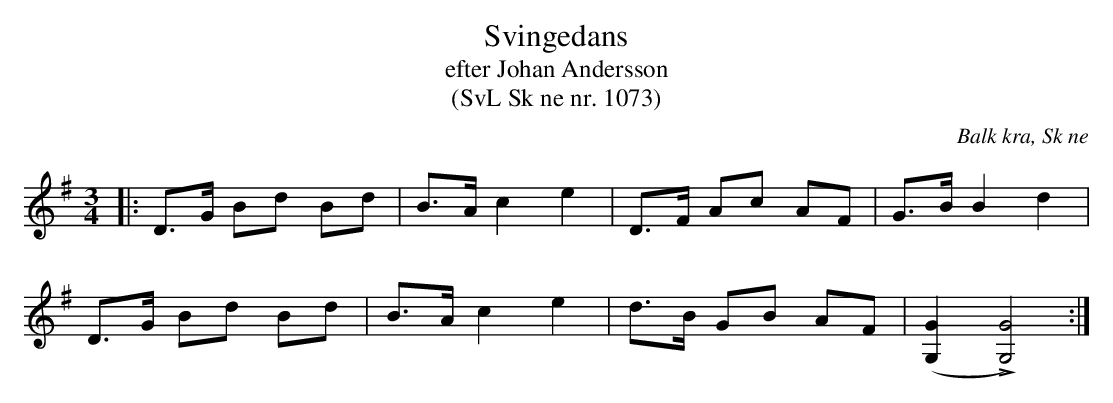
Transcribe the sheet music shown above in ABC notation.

X:1
T:Svingedans
T:efter Johan Andersson
T:(SvL Sk ne nr. 1073)
O:Balk kra, Sk ne
M:3/4
L:1/8
Q:1/4=108
K:G
|: D>G Bd Bd | B>A c2 e2 | D>F Ac AF | G>B B2 d2 |
   D>G Bd Bd | B>A c2 e2 | d>B GB AF | ([G2G,2] L[G4G,4]):|
|:  :|
